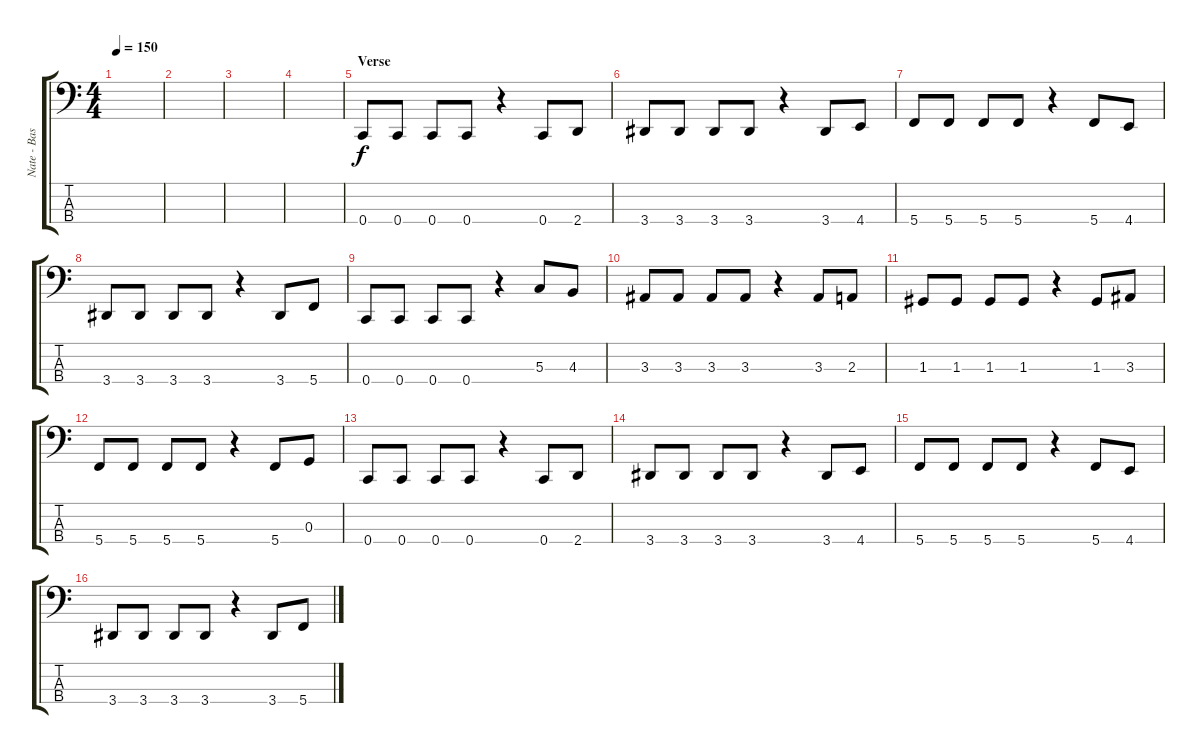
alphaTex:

\track ("Nate - Bass" "Nate - Bas") {instrument electricbassfinger}
\staff {score tabs}
\tuning (F2 C2 G1 C1) {hide}
\ts (4 4)
\tempo 150
\clef f4
\ks c
|
|
|
|
\section ("" "Verse")
0.4.8 0.4.8 0.4.8 0.4.8 r.4 0.4.8 2.4.8 |
3.4.8 3.4.8 3.4.8 3.4.8 r.4 3.4.8 4.4.8 |
5.4.8 5.4.8 5.4.8 5.4.8 r.4 5.4.8 4.4.8 |
3.4.8 3.4.8 3.4.8 3.4.8 r.4 3.4.8 5.4.8 |
0.4.8 0.4.8 0.4.8 0.4.8 r.4 5.3.8 4.3.8 |
3.3.8 3.3.8 3.3.8 3.3.8 r.4 3.3.8 2.3.8 |
1.3.8 1.3.8 1.3.8 1.3.8 r.4 1.3.8 3.3.8 |
5.4.8 5.4.8 5.4.8 5.4.8 r.4 5.4.8 0.3.8 |
0.4.8 0.4.8 0.4.8 0.4.8 r.4 0.4.8 2.4.8 |
3.4.8 3.4.8 3.4.8 3.4.8 r.4 3.4.8 4.4.8 |
5.4.8 5.4.8 5.4.8 5.4.8 r.4 5.4.8 4.4.8 |
3.4.8 3.4.8 3.4.8 3.4.8 r.4 3.4.8 5.4.8
